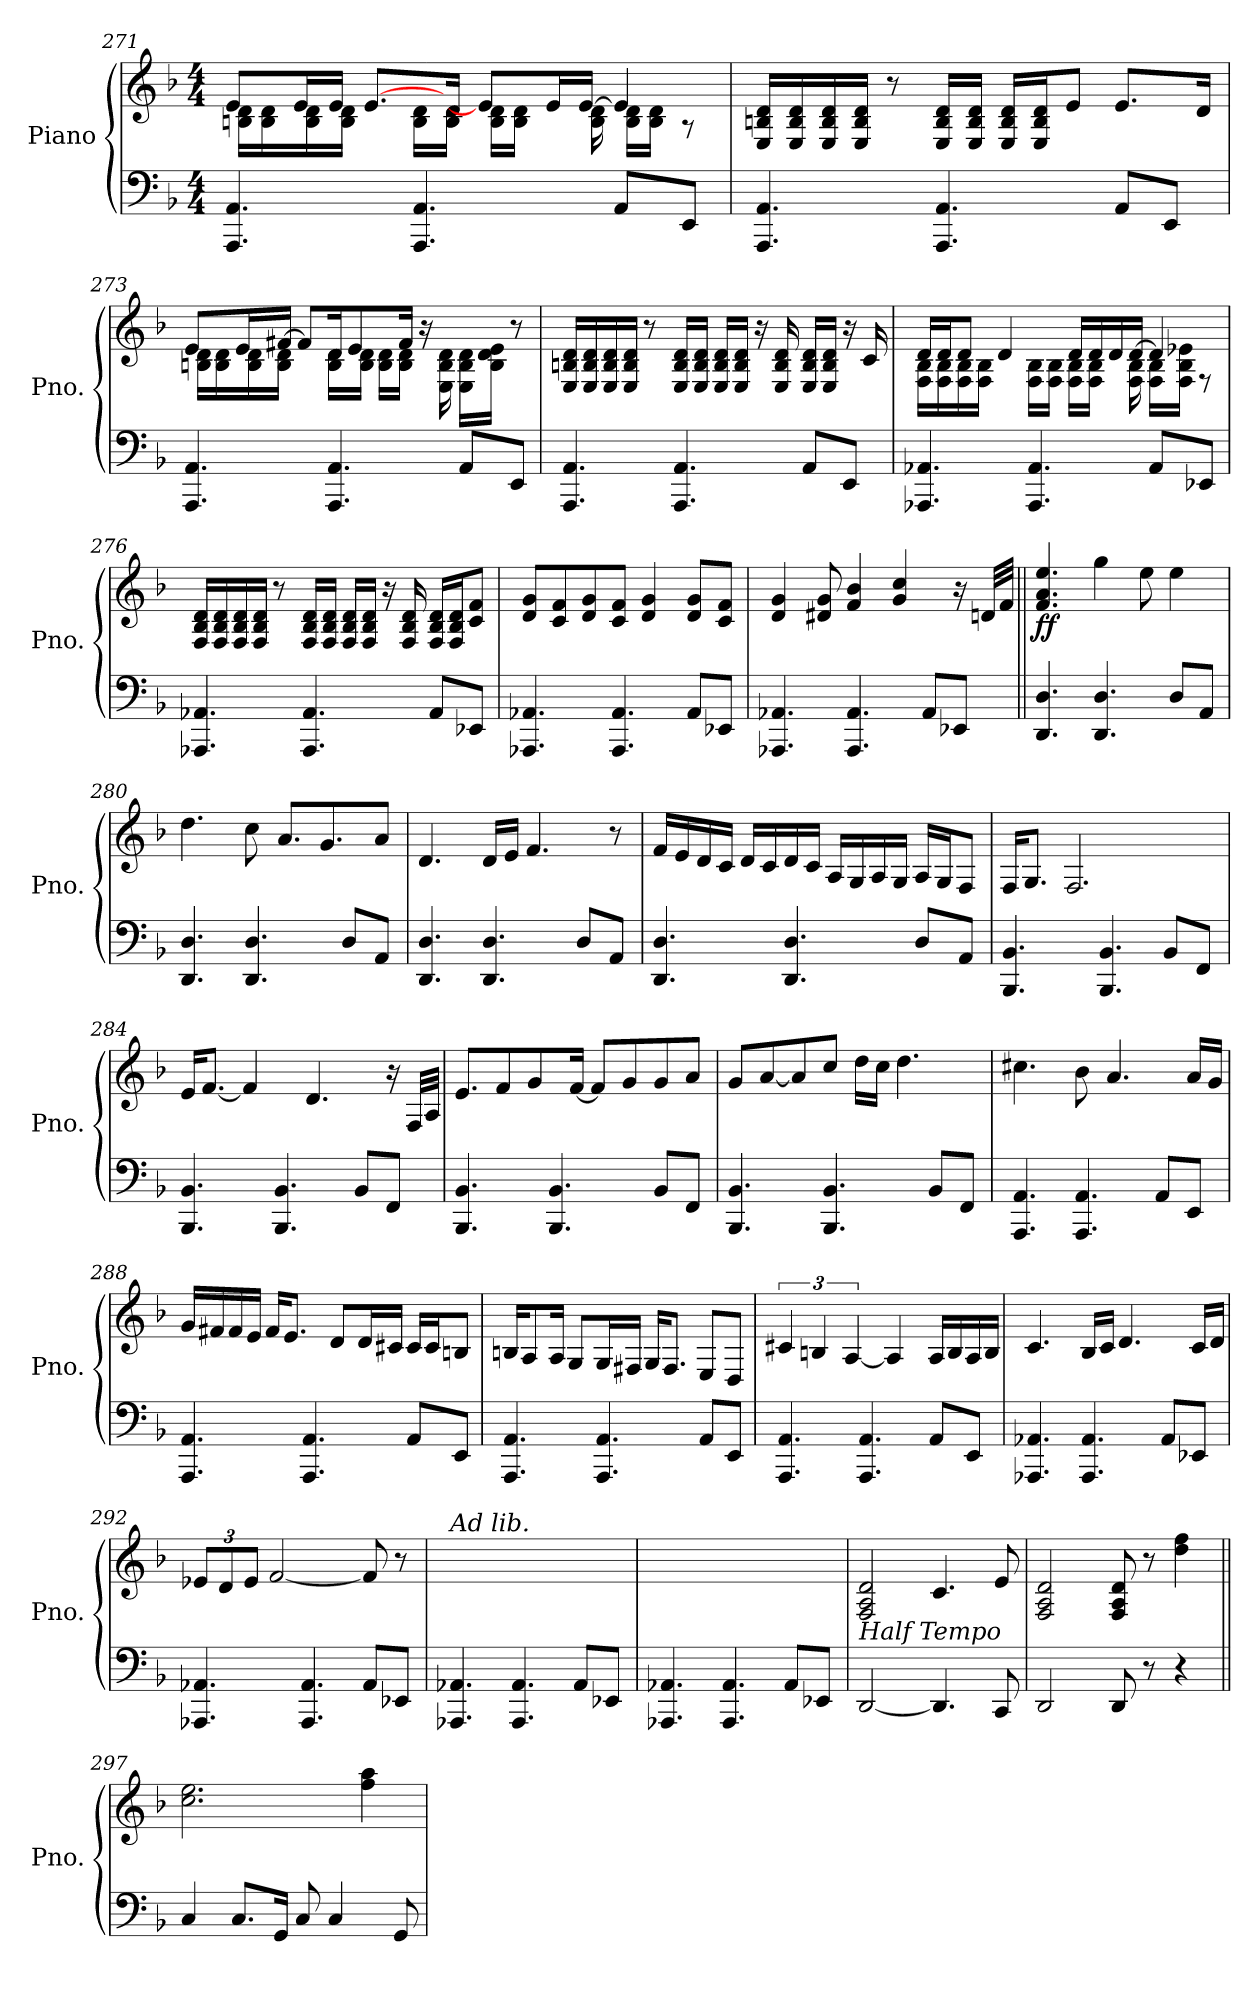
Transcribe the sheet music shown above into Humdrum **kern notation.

**kern	**kern	**dynam
*part1	*part1	*part1
*staff2	*staff1	*staff1/2
*I"Piano	*	*
*I'Pno.	*	*
!!LO:LB:g=z
*clefF4	*clefG2	*
*k[b-]	*k[b-]	*
*M4/4	*M4/4	*
=271	=271	=271
*	*^	*
4.AAA/ 4.AA/	8e/L	16Bn\ 16d\LL	.
.	.	16B\ 16d\	.
.	16e/L	16B\ 16d\	.
.	16e/JJ	16B\ 16d\JJ	.
.	[8.e/L	8ryy	.
4.AAA/ 4.AA/	.	16B\ 16d\LL	.
.	16d/Jk	16B\ 16d\JJ	.
.	8e/L]	16B\ 16d\LL	.
.	.	16B\ 16d\JJ	.
.	16e/L	16ryy	.
.	[16e/JJ	16B\ 16d\	.
8AA/L	4e/]	16B\ 16d\LL	.
.	.	16B\ 16d\JJ	.
8EE/J	.	8r	.
*	*v	*v	*
=272	=272	=272
4.AAA/ 4.AA/	16E/ 16Bn/ 16d/LL	.
.	16E/ 16B/ 16d/	.
.	16E/ 16B/ 16d/	.
.	16E/ 16B/ 16d/JJ	.
.	8r	.
4.AAA/ 4.AA/	16E/ 16B/ 16d/LL	.
.	16E/ 16B/ 16d/JJ	.
.	16E/ 16B/ 16d/LL	.
.	16E/ 16B/ 16d/J	.
.	8e/J	.
8AA/L	8.e/L	.
8EE/J	.	.
.	16d/Jk	.
!!LO:PB:g=z
=273	=273	=273
*	*^	*
4.AAA/ 4.AA/	8e/L	16Bn\ 16d\LL	.
.	.	16B\ 16d\	.
.	16e/L	16B\ 16d\	.
.	[16f#X/JJ	16B\ 16d\JJ	.
.	8f#/L]	8ryy	.
4.AAA/ 4.AA/	16d/K	16B\ 16d\LL	.
.	8e/	16B\ 16d\JJ	.
.	.	16B\ 16d\LL	.
.	16f#/Jk	16B\ 16d\JJ	.
.	8ryy	16r	.
.	.	16E\ 16B\ 16d\	.
8AA/L	4ryy	16E\ 16B\ 16d\LL	.
.	.	16B\ 16d\ 16e\JJ	.
8EE/J	.	8r	.
*	*v	*v	*
=274	=274	=274
4.AAA/ 4.AA/	16E/ 16Bn/ 16d/LL	.
.	16E/ 16B/ 16d/	.
.	16E/ 16B/ 16d/	.
.	16E/ 16B/ 16d/JJ	.
.	8r	.
4.AAA/ 4.AA/	16E/ 16B/ 16d/LL	.
.	16E/ 16B/ 16d/JJ	.
.	16E/ 16B/ 16d/LL	.
.	16E/ 16B/ 16d/JJ	.
.	16r	.
.	16E/ 16B/ 16d/	.
8AA/L	16E/ 16B/ 16d/LL	.
.	16E/ 16B/ 16d/JJ	.
8EE/J	16r	.
.	16c/	.
!!LO:LB:g=z
=275	=275	=275
*	*^	*
4.AAA-X/ 4.AA-X/	16d/LL	16F\ 16B-\LL	.
.	16d/J	16F\ 16B-\	.
.	8d/J	16F\ 16B-\	.
.	.	16F\ 16B-\JJ	.
.	4d/	8ryy	.
4.AAA-/ 4.AA-/	.	16F\ 16B-\LL	.
.	.	16F\ 16B-\JJ	.
.	16d/LL	16F\ 16B-\LL	.
.	16d/	16F\ 16B-\JJ	.
.	16d/	16ryy	.
.	[16d/JJ	16F\ 16B-\	.
8AA-/L	4d/]	16F\ 16B-\LL	.
.	.	16F\ 16B-\ 16e-X\JJ	.
8EE-X/J	.	8r	.
*	*v	*v	*
=276	=276	=276
4.AAA-X/ 4.AA-X/	16F/ 16B-/ 16d/LL	.
.	16F/ 16B-/ 16d/	.
.	16F/ 16B-/ 16d/	.
.	16F/ 16B-/ 16d/JJ	.
.	8r	.
4.AAA-/ 4.AA-/	16F/ 16B-/ 16d/LL	.
.	16F/ 16B-/ 16d/JJ	.
.	16F/ 16B-/ 16d/LL	.
.	16F/ 16B-/ 16d/JJ	.
.	16r	.
.	16F/ 16B-/ 16d/	.
8AA-/L	16F/ 16B-/ 16d/LL	.
.	16F/ 16B-/ 16d/J	.
8EE-X/J	8c/ 8f/J	.
!!LO:LB:g=z
=277	=277	=277
4.AAA-X/ 4.AA-X/	8d/ 8g/L	.
.	8c/ 8f/	.
.	8d/ 8g/	.
4.AAA-/ 4.AA-/	8c/ 8f/J	.
.	4d/ 4g/	.
8AA-/L	8d/ 8g/L	.
8EE-X/J	8c/ 8f/J	.
=278	=278	=278
4.AAA-X/ 4.AA-X/	4d/ 4g/	.
.	8d#X/ 8g/	.
4.AAA-/ 4.AA-/	4f/ 4b-/	.
.	4g/ 4cc/	.
8AA-/L	.	.
8EE-X/J	16r	.
.	32dn/LLL	.
.	32f/JJJ	.
=279||	=279||	=279||
!	!	!LO:DY:b
4.DD/ 4.D/	4.f/ 4.a/ 4.ee/	ff
4.DD/ 4.D/	4gg\	.
.	8ee\	.
8D/L	4ee\	.
8AA/J	.	.
=280	=280	=280
4.DD/ 4.D/	4.dd\	.
4.DD/ 4.D/	8cc\	.
.	8.a/L	.
.	8.g/	.
8D/L	.	.
8AA/J	8a/J	.
!!LO:LB:g=z
=281	=281	=281
4.DD/ 4.D/	4.d/	.
4.DD/ 4.D/	16d/LL	.
.	16e/JJ	.
.	4.f/	.
8D/L	.	.
8AA/J	8r	.
=282	=282	=282
4.DD/ 4.D/	16f/LL	.
.	16e/	.
.	16d/	.
.	16c/JJ	.
.	16d/LL	.
.	16c/	.
4.DD/ 4.D/	16d/	.
.	16c/JJ	.
.	16A/LL	.
.	16G/	.
.	16A/	.
.	16G/JJ	.
8D/L	16A/LL	.
.	16G/J	.
8AA/J	8F/J	.
=283	=283	=283
4.BBB-/ 4.BB-/	16F/KL	.
.	8.G/J	.
.	2.F/	.
4.BBB-/ 4.BB-/	.	.
8BB-/L	.	.
8FF/J	.	.
=284	=284	=284
4.BBB-/ 4.BB-/	16e/KL	.
.	[8.f/J	.
.	4f/]	.
4.BBB-/ 4.BB-/	.	.
.	4.d/	.
8BB-/L	.	.
8FF/J	16r	.
.	32F/LLL	.
.	32A/JJJ	.
!!LO:LB:g=z
=285	=285	=285
4.BBB-/ 4.BB-/	8.e/L	.
.	8f/	.
.	8g/	.
4.BBB-/ 4.BB-/	.	.
.	[16f/Jk	.
.	8f/L]	.
.	8g/	.
8BB-/L	8g/	.
8FF/J	8a/J	.
=286	=286	=286
4.BBB-/ 4.BB-/	8g/L	.
.	[8a/	.
.	8a/]	.
4.BBB-/ 4.BB-/	8cc/J	.
.	16dd\LL	.
.	16cc\JJ	.
.	4.dd\	.
8BB-/L	.	.
8FF/J	.	.
=287	=287	=287
4.AAA/ 4.AA/	4.cc#X\	.
4.AAA/ 4.AA/	8b-\	.
.	4.a/	.
8AA/L	.	.
8EE/J	16a/LL	.
.	16g/JJ	.
=288	=288	=288
4.AAA/ 4.AA/	16g/LL	.
.	16f#X/	.
.	16f#/	.
.	16e/JJ	.
.	16f#/KL	.
.	8.e/J	.
4.AAA/ 4.AA/	.	.
.	8d/L	.
.	16d/L	.
.	16c#X/JJ	.
8AA/L	16c#/LL	.
.	16c#/J	.
8EE/J	8Bn/J	.
!!LO:PB:g=z
=289	=289	=289
4.AAA/ 4.AA/	16Bn/KL	.
.	8A/	.
.	16A/Jk	.
.	8G/L	.
4.AAA/ 4.AA/	16G/L	.
.	16F#X/JJ	.
.	16G/KL	.
.	8.F#/J	.
8AA/L	8E/L	.
8EE/J	8D/J	.
=290	=290	=290
4.AAA/ 4.AA/	6c#X/	.
.	6Bn/	.
.	[6A/	.
4.AAA/ 4.AA/	.	.
.	4A/]	.
8AA/L	16A/LL	.
.	16B/	.
8EE/J	16A/	.
.	16B/JJ	.
=291	=291	=291
4.AAA-X/ 4.AA-X/	4.c/	.
4.AAA-/ 4.AA-/	16B-/LL	.
.	16c/JJ	.
.	4.d/	.
8AA-/L	.	.
8EE-X/J	16c/LL	.
.	16d/JJ	.
=292	=292	=292
*	*Xbrackettup	*
4.AAA-X/ 4.AA-X/	12e-X/L	.
.	12d/	.
.	12e-/J	.
.	[2f/	.
4.AAA-/ 4.AA-/	.	.
8AA-/L	8f/]	.
8EE-X/J	8r	.
!!LO:LB:g=z
=293	=293	=293
!	!LO:TX:a:i:t=Ad lib.	!
4.AAA-X/ 4.AA-X/	1ryy	.
4.AAA-/ 4.AA-/	.	.
8AA-/L	.	.
8EE-X/J	.	.
=294	=294	=294
4.AAA-X/ 4.AA-X/	1ryy	.
4.AAA-/ 4.AA-/	.	.
8AA-/L	.	.
8EE-X/J	.	.
=295	=295	=295
*	*MM59	*
!	!LO:TX:b:i:t=Half Tempo	!
[2DD/	2F/ 2A/ 2d/	.
4.DD/]	4.c/	.
8CC/	8e/	.
=296	=296	=296
2DD/	2F/ 2A/ 2d/	.
8DD/	8F/ 8A/ 8d/	.
8r	8r	.
4r	4dd\ 4ff\	.
=297||	=297||	=297||
4C/	2.cc\ 2.ee\	.
8.C/L	.	.
16GG/Jk	.	.
8C/	.	.
4C/	.	.
.	4ff\ 4aa\	.
8GG/	.	.
=	=	=
*-	*-	*-
